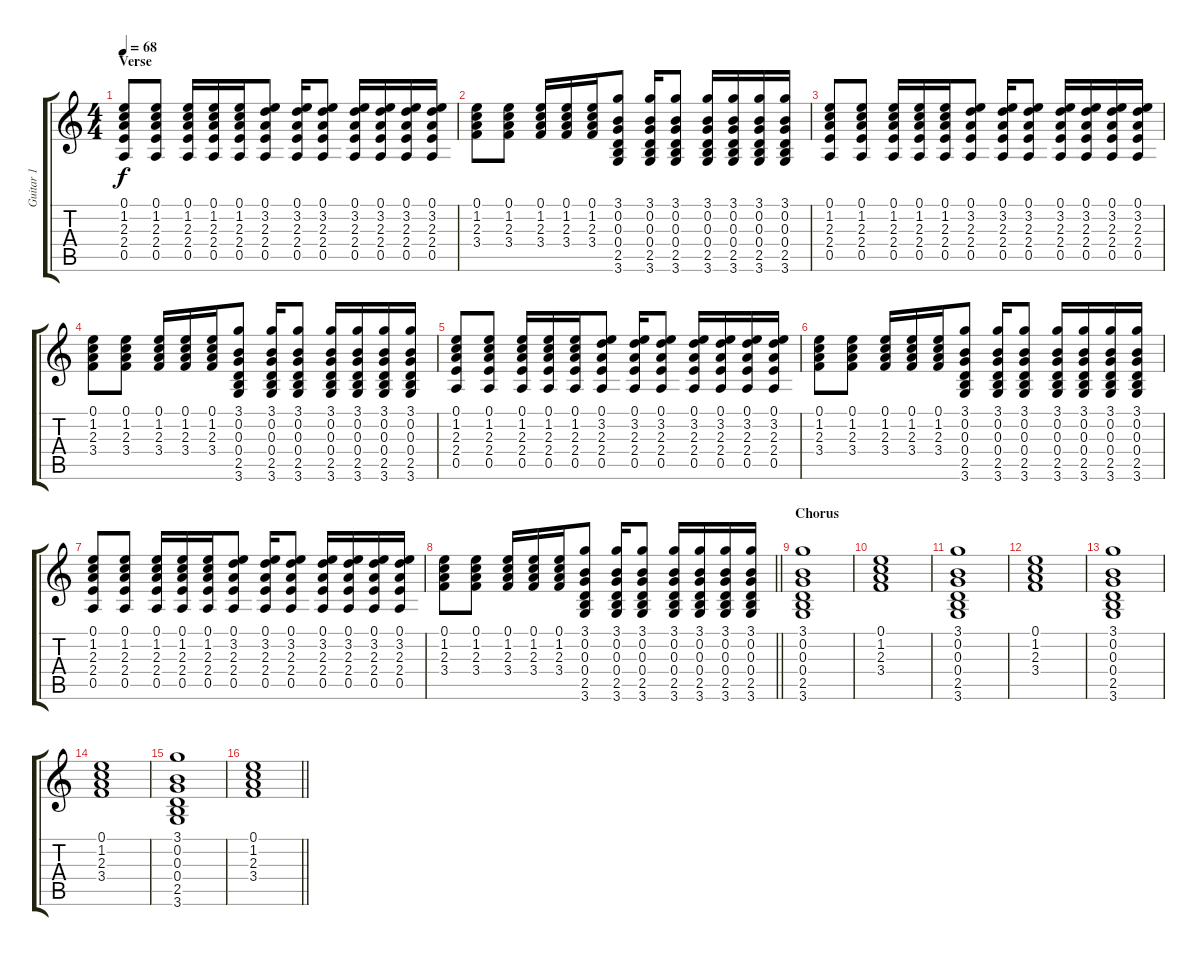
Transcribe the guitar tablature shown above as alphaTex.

\track ("Guitar 1" "Guitar 1") {instrument acousticguitarsteel}
\staff {score tabs}
\tuning (E4 B3 G3 D3 A2 E2) {hide}
\ts (4 4)
\section ("" "Verse")
\tempo 68
\clef g2
\ks c
(0.1 1.2 2.3 2.4 0.5).8{dy f} (0.1 1.2 2.3 2.4 0.5).8 (0.1 1.2 2.3 2.4 0.5).16 (0.1 1.2 2.3 2.4 0.5).16 (0.1 1.2 2.3 2.4 0.5).16 (0.1 3.2 2.3 2.4 0.5).8 (0.1 3.2 2.3 2.4 0.5).16 (0.1 3.2 2.3 2.4 0.5).8 (0.1 3.2 2.3 2.4 0.5).16 (0.1 3.2 2.3 2.4 0.5).16 (0.1 3.2 2.3 2.4 0.5).16 (0.1 3.2 2.3 2.4 0.5).16 |
(0.1 1.2 2.3 3.4).8 (0.1 1.2 2.3 3.4).8 (0.1 1.2 2.3 3.4).16 (0.1 1.2 2.3 3.4).16 (0.1 1.2 2.3 3.4).16 (3.1 0.2 0.3 0.4 2.5 3.6).8 (3.1 0.2 0.3 0.4 2.5 3.6).16 (3.1 0.2 0.3 0.4 2.5 3.6).8 (3.1 0.2 0.3 0.4 2.5 3.6).16 (3.1 0.2 0.3 0.4 2.5 3.6).16 (3.1 0.2 0.3 0.4 2.5 3.6).16 (3.1 0.2 0.3 0.4 2.5 3.6).16 |
(0.1 1.2 2.3 2.4 0.5).8 (0.1 1.2 2.3 2.4 0.5).8 (0.1 1.2 2.3 2.4 0.5).16 (0.1 1.2 2.3 2.4 0.5).16 (0.1 1.2 2.3 2.4 0.5).16 (0.1 3.2 2.3 2.4 0.5).8 (0.1 3.2 2.3 2.4 0.5).16 (0.1 3.2 2.3 2.4 0.5).8 (0.1 3.2 2.3 2.4 0.5).16 (0.1 3.2 2.3 2.4 0.5).16 (0.1 3.2 2.3 2.4 0.5).16 (0.1 3.2 2.3 2.4 0.5).16 |
(0.1 1.2 2.3 3.4).8 (0.1 1.2 2.3 3.4).8 (0.1 1.2 2.3 3.4).16 (0.1 1.2 2.3 3.4).16 (0.1 1.2 2.3 3.4).16 (3.1 0.2 0.3 0.4 2.5 3.6).8 (3.1 0.2 0.3 0.4 2.5 3.6).16 (3.1 0.2 0.3 0.4 2.5 3.6).8 (3.1 0.2 0.3 0.4 2.5 3.6).16 (3.1 0.2 0.3 0.4 2.5 3.6).16 (3.1 0.2 0.3 0.4 2.5 3.6).16 (3.1 0.2 0.3 0.4 2.5 3.6).16 |
(0.1 1.2 2.3 2.4 0.5).8 (0.1 1.2 2.3 2.4 0.5).8 (0.1 1.2 2.3 2.4 0.5).16 (0.1 1.2 2.3 2.4 0.5).16 (0.1 1.2 2.3 2.4 0.5).16 (0.1 3.2 2.3 2.4 0.5).8 (0.1 3.2 2.3 2.4 0.5).16 (0.1 3.2 2.3 2.4 0.5).8 (0.1 3.2 2.3 2.4 0.5).16 (0.1 3.2 2.3 2.4 0.5).16 (0.1 3.2 2.3 2.4 0.5).16 (0.1 3.2 2.3 2.4 0.5).16 |
(0.1 1.2 2.3 3.4).8 (0.1 1.2 2.3 3.4).8 (0.1 1.2 2.3 3.4).16 (0.1 1.2 2.3 3.4).16 (0.1 1.2 2.3 3.4).16 (3.1 0.2 0.3 0.4 2.5 3.6).8 (3.1 0.2 0.3 0.4 2.5 3.6).16 (3.1 0.2 0.3 0.4 2.5 3.6).8 (3.1 0.2 0.3 0.4 2.5 3.6).16 (3.1 0.2 0.3 0.4 2.5 3.6).16 (3.1 0.2 0.3 0.4 2.5 3.6).16 (3.1 0.2 0.3 0.4 2.5 3.6).16 |
(0.1 1.2 2.3 2.4 0.5).8 (0.1 1.2 2.3 2.4 0.5).8 (0.1 1.2 2.3 2.4 0.5).16 (0.1 1.2 2.3 2.4 0.5).16 (0.1 1.2 2.3 2.4 0.5).16 (0.1 3.2 2.3 2.4 0.5).8 (0.1 3.2 2.3 2.4 0.5).16 (0.1 3.2 2.3 2.4 0.5).8 (0.1 3.2 2.3 2.4 0.5).16 (0.1 3.2 2.3 2.4 0.5).16 (0.1 3.2 2.3 2.4 0.5).16 (0.1 3.2 2.3 2.4 0.5).16 |
\barLineRight lightlight
(0.1 1.2 2.3 3.4).8 (0.1 1.2 2.3 3.4).8 (0.1 1.2 2.3 3.4).16 (0.1 1.2 2.3 3.4).16 (0.1 1.2 2.3 3.4).16 (3.1 0.2 0.3 0.4 2.5 3.6).8 (3.1 0.2 0.3 0.4 2.5 3.6).16 (3.1 0.2 0.3 0.4 2.5 3.6).8 (3.1 0.2 0.3 0.4 2.5 3.6).16 (3.1 0.2 0.3 0.4 2.5 3.6).16 (3.1 0.2 0.3 0.4 2.5 3.6).16 (3.1 0.2 0.3 0.4 2.5 3.6).16 |
\section ("" "Chorus")
(3.1 0.2 0.3 0.4 2.5 3.6).1 |
(0.1 1.2 2.3 3.4).1 |
(3.1 0.2 0.3 0.4 2.5 3.6).1 |
(0.1 1.2 2.3 3.4).1 |
(3.1 0.2 0.3 0.4 2.5 3.6).1 |
(0.1 1.2 2.3 3.4).1 |
(3.1 0.2 0.3 0.4 2.5 3.6).1 |
\barLineRight lightlight
(0.1 1.2 2.3 3.4).1
